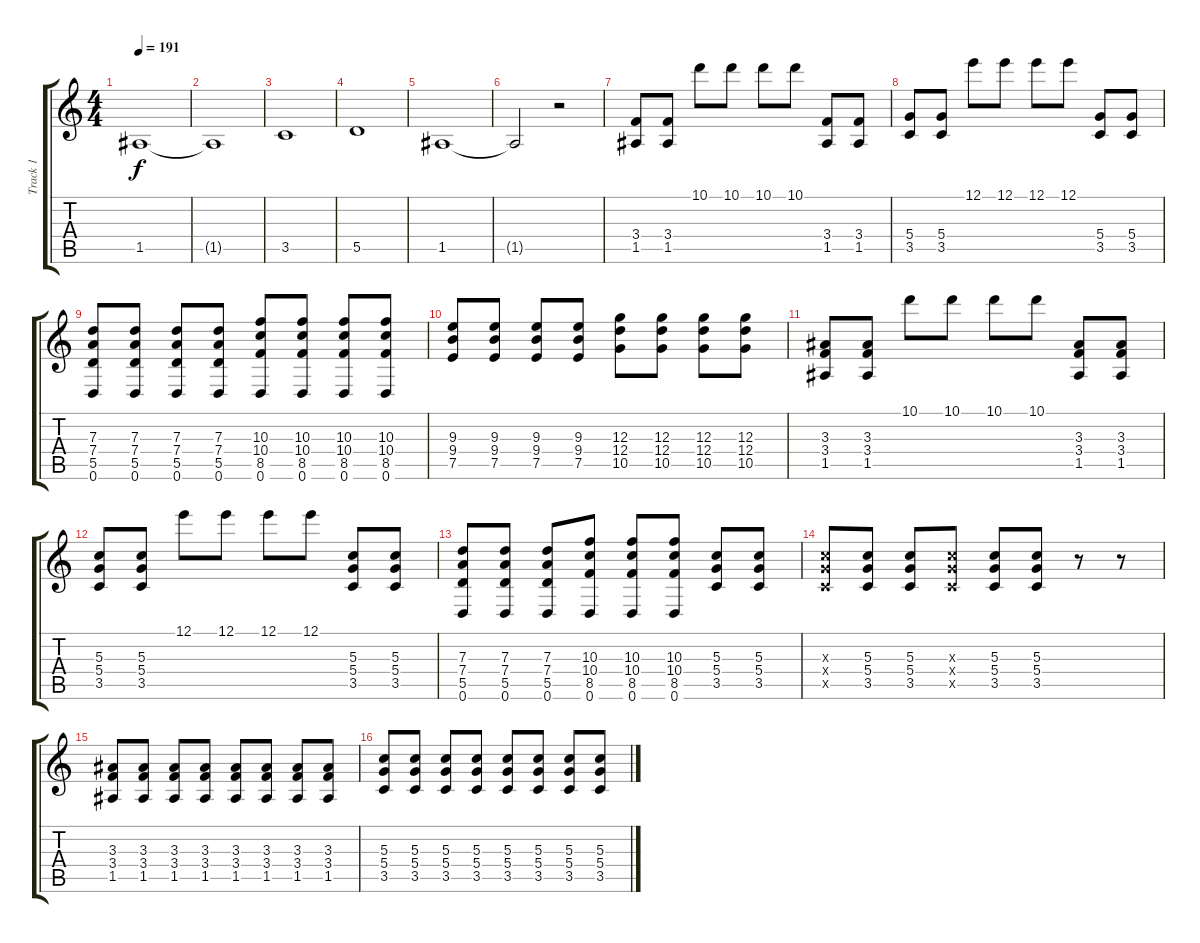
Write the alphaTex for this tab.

\track ("Track 1" "Track 1") {instrument acousticguitarsteel}
\staff {score tabs}
\tuning (E4 B3 G3 D3 A2 D2) {hide}
\ts (4 4)
\tempo 191
\clef g2
\ks c
1.5.1{dy f} |
1.5{t}.1 |
3.5.1 |
5.5.1 |
1.5.1 |
1.5{t}.2 r.2 |
(3.4 1.5).8 (3.4 1.5).8 10.1.8 10.1.8 10.1.8 10.1.8 (3.4 1.5).8 (3.4 1.5).8 |
(5.4 3.5).8 (5.4 3.5).8 12.1.8 12.1.8 12.1.8 12.1.8 (5.4 3.5).8 (5.4 3.5).8 |
(7.3 7.4 5.5 0.6).8 (7.3 7.4 5.5 0.6).8 (7.3 7.4 5.5 0.6).8 (7.3 7.4 5.5 0.6).8 (10.3 10.4 8.5 0.6).8 (10.3 10.4 8.5 0.6).8 (10.3 10.4 8.5 0.6).8 (10.3 10.4 8.5 0.6).8 |
(9.3 9.4 7.5).8 (9.3 9.4 7.5).8 (9.3 9.4 7.5).8 (9.3 9.4 7.5).8 (12.3 12.4 10.5).8 (12.3 12.4 10.5).8 (12.3 12.4 10.5).8 (12.3 12.4 10.5).8 |
(3.3 3.4 1.5).8 (3.3 3.4 1.5).8 10.1.8 10.1.8 10.1.8 10.1.8 (3.3 3.4 1.5).8 (3.3 3.4 1.5).8 |
(5.3 5.4 3.5).8 (5.3 5.4 3.5).8 12.1.8 12.1.8 12.1.8 12.1.8 (5.3 5.4 3.5).8 (5.3 5.4 3.5).8 |
(7.3 7.4 5.5 0.6).8 (7.3 7.4 5.5 0.6).8 (7.3 7.4 5.5 0.6).8 (10.3 10.4 8.5 0.6).8 (10.3 10.4 8.5 0.6).8 (10.3 10.4 8.5 0.6).8 (5.3 5.4 3.5).8 (5.3 5.4 3.5).8 |
(5.3{x} 5.4{x} 3.5{x}).8 (5.3 5.4 3.5).8 (5.3 5.4 3.5).8 (5.3{x} 5.4{x} 3.5{x}).8 (5.3 5.4 3.5).8 (5.3 5.4 3.5).8 r.8 r.8 |
(3.3 3.4 1.5).8 (3.3 3.4 1.5).8 (3.3 3.4 1.5).8 (3.3 3.4 1.5).8 (3.3 3.4 1.5).8 (3.3 3.4 1.5).8 (3.3 3.4 1.5).8 (3.3 3.4 1.5).8 |
(5.3 5.4 3.5).8 (5.3 5.4 3.5).8 (5.3 5.4 3.5).8 (5.3 5.4 3.5).8 (5.3 5.4 3.5).8 (5.3 5.4 3.5).8 (5.3 5.4 3.5).8 (5.3 5.4 3.5).8
